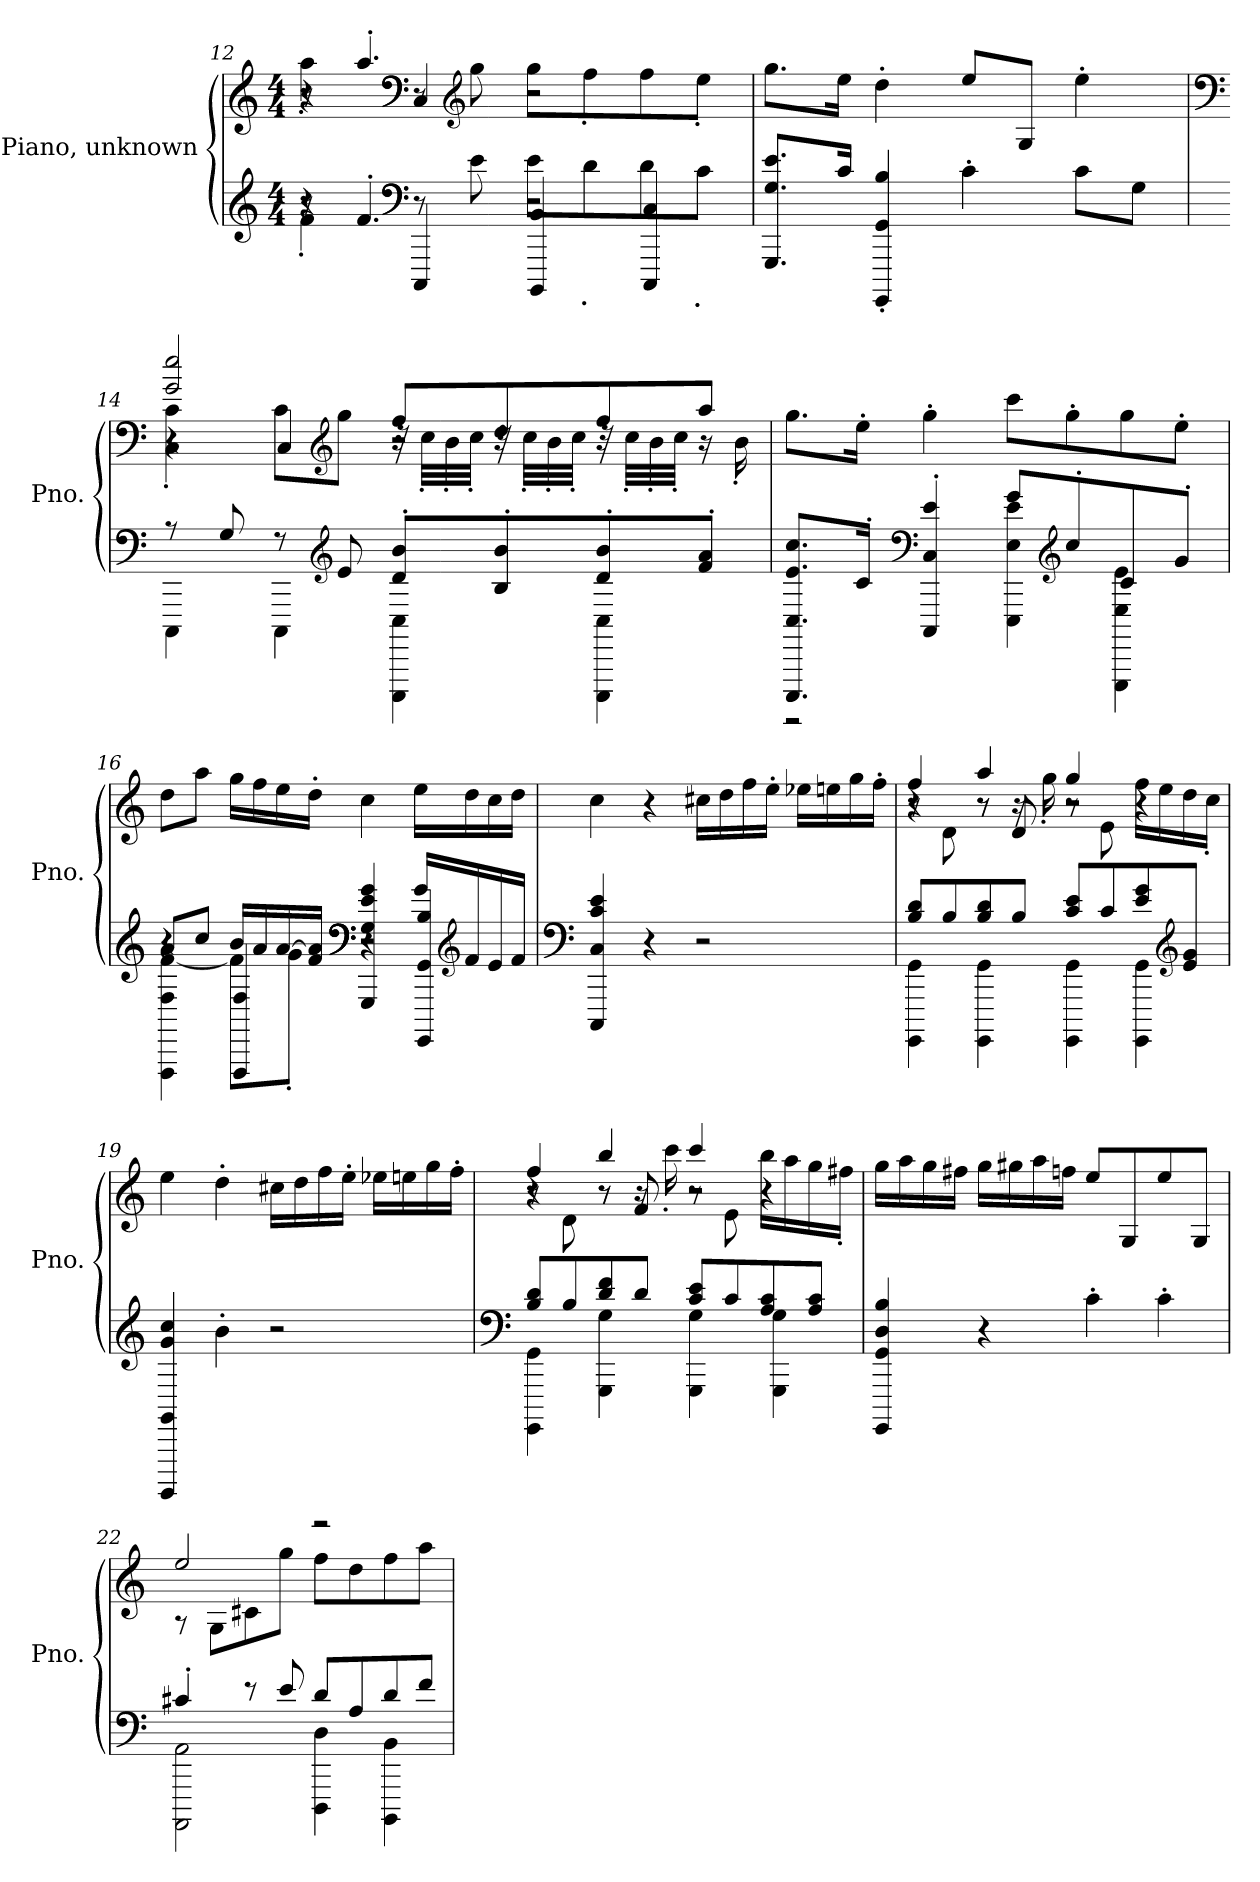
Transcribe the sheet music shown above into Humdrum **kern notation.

**kern	**kern
*part1	*part1
*staff2	*staff1
*I"Piano, unknown	*
*I'Pno.	*
*clefG2	*clefG2
*k[]	*k[]
*M4/4	*M4/4
=12	=12
*^	*^
*	*^	*	*^
8r	4f'\	4r	8r	4aa'\	4r
4.f'/	.	.	4.aa'/	.	.
*clefF4	*	*	*clefF4	*	*
.	8r	4CCC/	.	8r	4C/
*	*	*	*clefG2	*	*
.	8e\	.	.	8gg\	.
2r	8e\L	4BBBB/ 4BB/	2r	8gg\L	2r
.	8d'\	.	.	8ff'\	.
.	8d\	4CCC/ 4C/	.	8ff\	.
.	8c'\J	.	.	8ee'\J	.
*v	*v	*v	*	*	*
*	*v	*v	*v
!!LO:LB:g=z
=13	=13
8.GGG/ 8.G/ 8.e/L	8.gg\L
16c/Jk	16ee\Jk
4GGGG/' 4GG/' 4B/'	4dd'\
4c'\	8ee/L
.	8G/J
8c\L	4ee'\
8G\J	.
=14	=14
*	*clefF4
*^	*^
*	*	*	*^
8r	4CCC\	2g/ 2ee/	4C\' 4c\'	4r
8G/	.	.	.	.
8r	4CCC\	.	8c\L	4C/
*clefG2	*	*clefG2	*	*
8e/	.	.	8gg\J	.
8d/' 8b/'L	4CCC\ 4C\	8ff/L	32r	2r
.	.	.	32cc'\LLL	.
.	.	.	32b'\	.
.	.	.	32cc'\JJJ	.
8B/' 8b/'	.	8dd/	32r	.
.	.	.	32cc'\LLL	.
.	.	.	32b'\	.
.	.	.	32cc'\JJJ	.
8d/' 8b/'	4CCC\ 4C\	8ff/	32r	.
.	.	.	32cc'\LLL	.
.	.	.	32b'\	.
.	.	.	32cc'\JJJ	.
8f/' 8a/'J	.	8aa/J	16r	.
.	.	.	16b'\	.
*	*	*v	*v	*v
=15	=15	=15
8.CCC/ 8.C/ 8.e/ 8.cc/L	2r	8.gg\L
16c'/Jk	.	16ee'\Jk
*clefF4	*	*
4CCC/' 4C/' 4e/'	.	4gg'\
8g/L	4EEE\ 4E\ 4e\	8ccc\L
*clefG2	*	*
8cc'/	.	8gg'\
8c/	4EEE\ 4E\ 4e\	8gg\
8g'/J	.	8ee'\J
!!LO:LB:g=z
=16	=16	=16
*	*^	*
8a/L	4FFF\ 4F\ [4f\	4r	8dd\L
8cc/J	.	.	8aa\J
16b/LL	8f\L]	4FFF/ 4F/	16gg\LL
16a/	.	.	16ff\
[16a/	8g'\J	.	16ee\
16f/ 16a/]JJ	.	.	16dd'\JJ
*clefF4	*	*	*
4GGG/ 4G/ 4e/ 4g/	2r	4r	4cc\
16g/LL	.	4GGGG/ 4GG/ 4B/	16ee\LL
*clefG2	*	*	*
16f/	.	.	16dd\
16e/	.	.	16cc\
16f/JJ	.	.	16dd\JJ
*v	*v	*v	*
=17	=17
*clefF4	*
4CCC/ 4C/ 4c/ 4e/	4cc\
4r	4r
2r	16cc#X\LL
.	16dd\
.	16ff\
.	16ee'\JJ
.	16ee-X\LL
.	16een\
.	16gg\
.	16ff'\JJ
=18	=18
*^	*^
*	*	*	*^
8B/ 8d/L	4GGGG\ 4GG\	4ff/	8r	4r
8B/	.	.	8d\	.
8B/ 8d/	4GGGG\ 4GG\	4aa/	8r	8r
8B/J	.	.	16r	8d/
.	.	.	16gg'\	.
8c/ 8e/L	4GGGG\ 4GG\	4gg/	8r	2r
8c/	.	.	8e\	.
8e/ 8g/	4GGGG\ 4GG\	4r	16ff\LL	.
.	.	.	16ee\	.
*clefG2	*	*	*	*
8e/ 8g/J	.	.	16dd\	.
.	.	.	16cc'\JJ	.
*v	*v	*	*	*
*	*v	*v	*v
!!LO:PB:g=z
=19	=19
4GGGG/ 4GG/ 4g/ 4cc/	4ee\
4b'\	4dd'\
2r	16cc#X\LL
.	16dd\
.	16ff\
.	16ee'\JJ
.	16ee-X\LL
.	16een\
.	16gg\
.	16ff'\JJ
=20	=20
*clefF4	*
*^	*^
*	*	*	*^
8B/ 8d/L	4GGGG\ 4GG\	4ff/	8r	4r
8B/	.	.	8d\	.
8d/ 8f/	4GGG\ 4G\	4bb/	8r	8r
8d/J	.	.	16r	8f/
.	.	.	16ccc'\	.
8c/ 8e/L	4GGG\ 4G\	4ccc/	8r	2r
8c/	.	.	8e\	.
8A/ 8c/	4GGG\ 4G\	4r	16bb\LL	.
.	.	.	16aa\	.
8A/ 8c/J	.	.	16gg\	.
.	.	.	16ff#X'\JJ	.
*v	*v	*	*	*
*	*v	*v	*v
=21	=21
4GGGG/ 4GG/ 4D/ 4B/	16gg\LL
.	16aa\
.	16gg\
.	16ff#X\JJ
4r	16gg\LL
.	16gg#X\
.	16aa\
.	16ffn\JJ
4c'\	8ee/L
.	8G/
4c'\	8ee/
.	8G/J
!!LO:LB:g=z
=22	=22
*^	*^
4c#X'/	2AAAA\ 2AA\	2ee/	8r
.	.	.	8G\L
8r	.	.	8c#X\
8e/	.	.	8gg\J
8d/L	4DDD\ 4D\	2r	8ff\L
8A/	.	.	8dd\
8d/	4BBBB\ 4BB\	.	8ff\
8f/J	.	.	8aa\J
*v	*v	*	*
*	*v	*v
=	=
*-	*-
